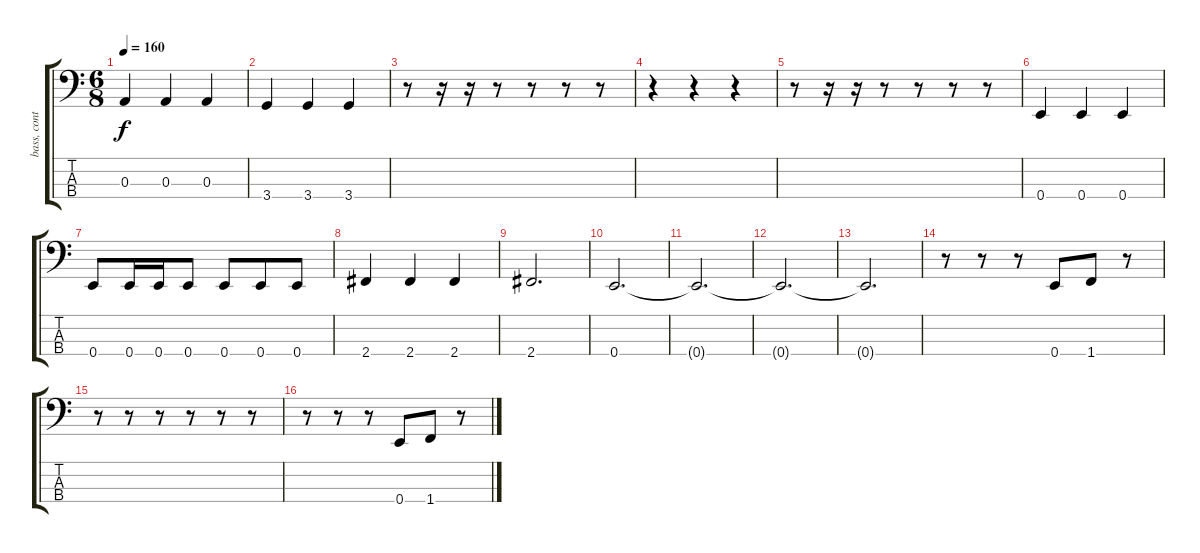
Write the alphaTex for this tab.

\track ("bass, contrabass" "bass, cont") {instrument electricbassfinger}
\staff {score tabs}
\tuning (G2 D2 A1 E1) {hide}
\ts (6 8)
\tempo 160
\clef f4
\ks c
0.3.4{dy f} 0.3.4 0.3.4 |
3.4.4 3.4.4 3.4.4 |
r.8 r.16 r.16 r.8 r.8 r.8 r.8 |
r.4 r.4 r.4 |
r.8 r.16 r.16 r.8 r.8 r.8 r.8 |
0.4.4 0.4.4 0.4.4 |
0.4.8 0.4.16 0.4.16 0.4.8 0.4.8 0.4.8 0.4.8 |
2.4.4 2.4.4 2.4.4 |
2.4.2{d} |
0.4.2{d} |
0.4{t}.2{d} |
0.4{t}.2{d} |
0.4{t}.2{d} |
r.8 r.8 r.8 0.4.8 1.4.8 r.8 |
r.8 r.8 r.8 r.8 r.8 r.8 |
r.8 r.8 r.8 0.4.8 1.4.8 r.8
